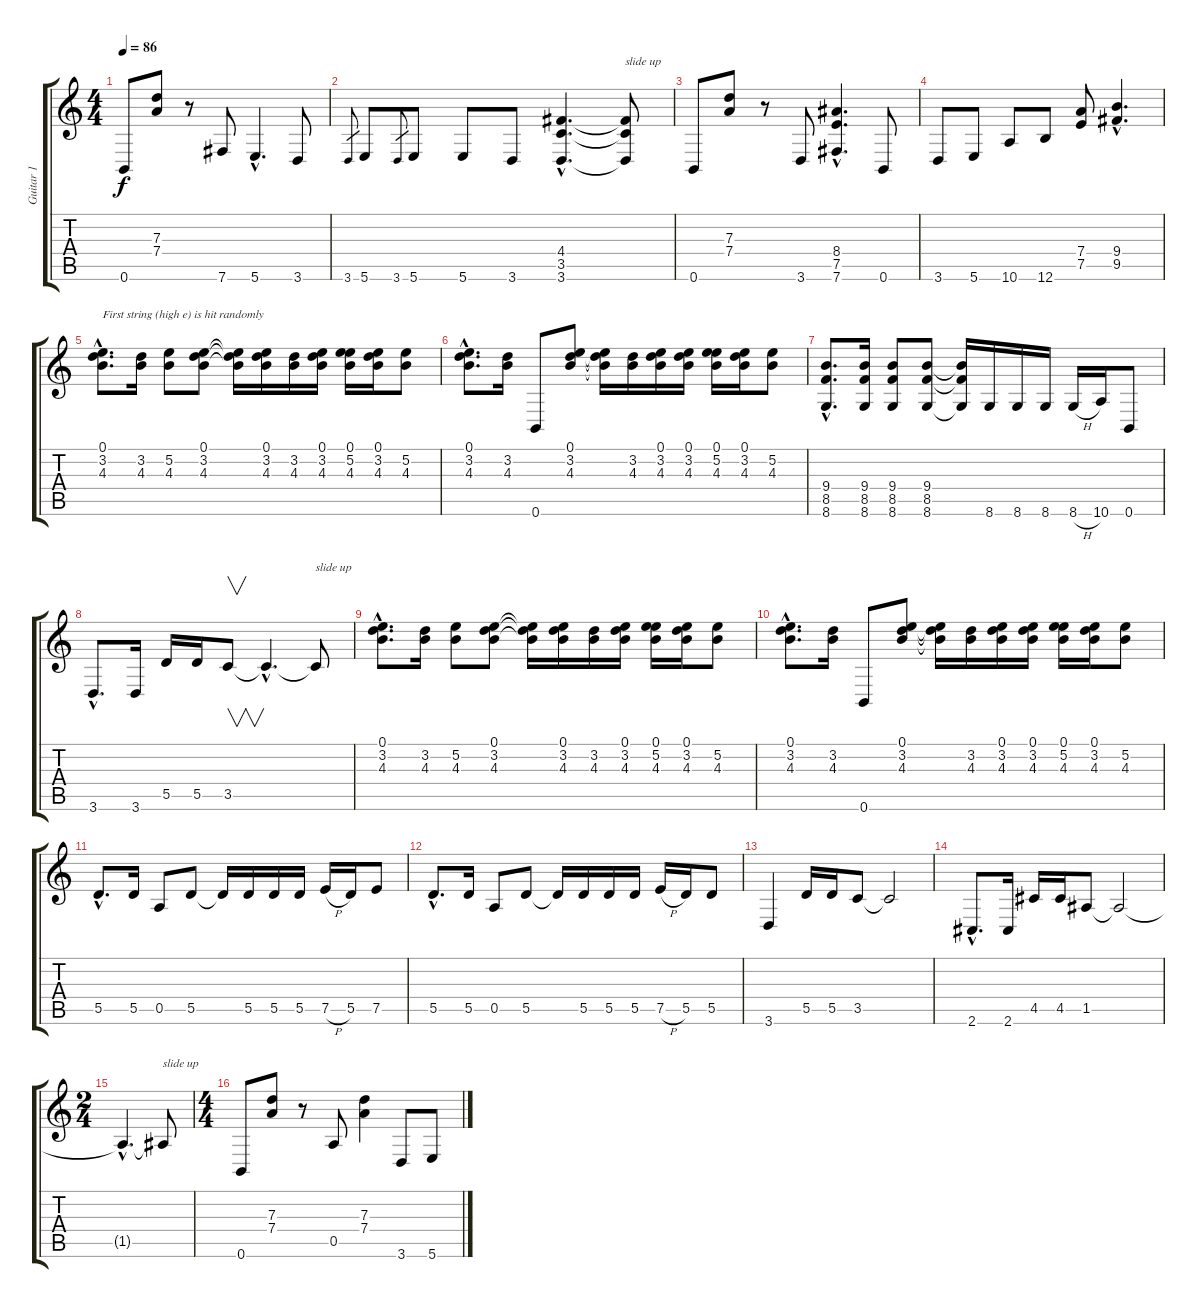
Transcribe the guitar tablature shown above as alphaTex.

\track ("Guitar 1" "Guitar 1") {instrument overdrivenguitar}
\staff {score tabs}
\tuning (E4 B3 G3 D3 A2 B1) {hide}
\ts (4 4)
\tempo 86
\clef g2
\ks c
0.6.8{dy f} (7.3 7.4).8 r.8 7.6.8 5.6{hac}.4{d} 3.6.8 |
3.6.8{gr} 5.6.8 3.6.8{gr} 5.6.8 5.6.8 3.6.8 (4.4{hac} 3.5{hac} 3.6{hac}).4{d} (4.4{t} 3.5{t} 3.6{t}).8{txt "slide up"} |
0.6.8 (7.3 7.4).8 r.8 3.6.8 (8.4{hac} 7.5{hac} 7.6{hac}).4{d} 0.6.8 |
3.6.8 5.6.8 10.6.8 12.6.8 (7.4 7.5).8 (9.4{hac} 9.5{hac}).4{d} |
(0.1{hac} 3.2{hac} 4.3{hac}).8{d txt "First string (high e) is hit randomly "} (3.2 4.3).16 (5.2 4.3).8 (0.1 3.2 4.3).8 (0.1{t} 3.2{t} 4.3{t}).16 (0.1 3.2 4.3).16 (3.2 4.3).16 (0.1 3.2 4.3).16 (0.1 5.2 4.3).16 (0.1 3.2 4.3).16 (5.2 4.3).8 |
(0.1{hac} 3.2{hac} 4.3{hac}).8{d} (3.2 4.3).16 0.6.8 (0.1 3.2 4.3).8 (0.1{t} 3.2{t} 4.3{t}).16 (3.2 4.3).16 (0.1 3.2 4.3).16 (0.1 3.2 4.3).16 (0.1 5.2 4.3).16 (0.1 3.2 4.3).16 (5.2 4.3).8 |
(9.4{hac} 8.5{hac} 8.6{hac}).8{d} (9.4 8.5 8.6).16 (9.4 8.5 8.6).8 (9.4 8.5 8.6).8 (9.4{t} 8.5{t} 8.6{t}).16 8.6.16 8.6.16 8.6.16 8.6{h}.16 10.6.16 0.6.8 |
3.6{hac}.8{d} 3.6.16 5.5.16 5.5.16 3.5.8{v} 3.5{hac t}.4{d} 3.5{t}.8{txt "slide up"} |
(0.1{hac} 3.2{hac} 4.3{hac}).8{d} (3.2 4.3).16 (5.2 4.3).8 (0.1 3.2 4.3).8 (0.1{t} 3.2{t} 4.3{t}).16 (0.1 3.2 4.3).16 (3.2 4.3).16 (0.1 3.2 4.3).16 (0.1 5.2 4.3).16 (0.1 3.2 4.3).16 (5.2 4.3).8 |
(0.1{hac} 3.2{hac} 4.3{hac}).8{d} (3.2 4.3).16 0.6.8 (0.1 3.2 4.3).8 (0.1{t} 3.2{t} 4.3{t}).16 (3.2 4.3).16 (0.1 3.2 4.3).16 (0.1 3.2 4.3).16 (0.1 5.2 4.3).16 (0.1 3.2 4.3).16 (5.2 4.3).8 |
5.5{hac}.8{d} 5.5.16 0.5.8 5.5.8 5.5{t}.16 5.5.16 5.5.16 5.5.16 7.5{h}.16 5.5.16 7.5.8 |
5.5{hac}.8{d} 5.5.16 0.5.8 5.5.8 5.5{t}.16 5.5.16 5.5.16 5.5.16 7.5{h}.16 5.5.16 5.5.8 |
3.6.4 5.5.16 5.5.16 3.5.8 3.5{t}.2 |
2.6{hac}.8{d} 2.6.16 4.5.16 4.5.16 1.5.8 1.5{t}.2 |
\ts (2 4)
1.5{hac t}.4{d} 1.5{t}.8{txt "slide up"} |
\ts (4 4)
0.6.8 (7.3 7.4).8 r.8 0.5.8 (7.3 7.4).4 3.6.8 5.6.8
